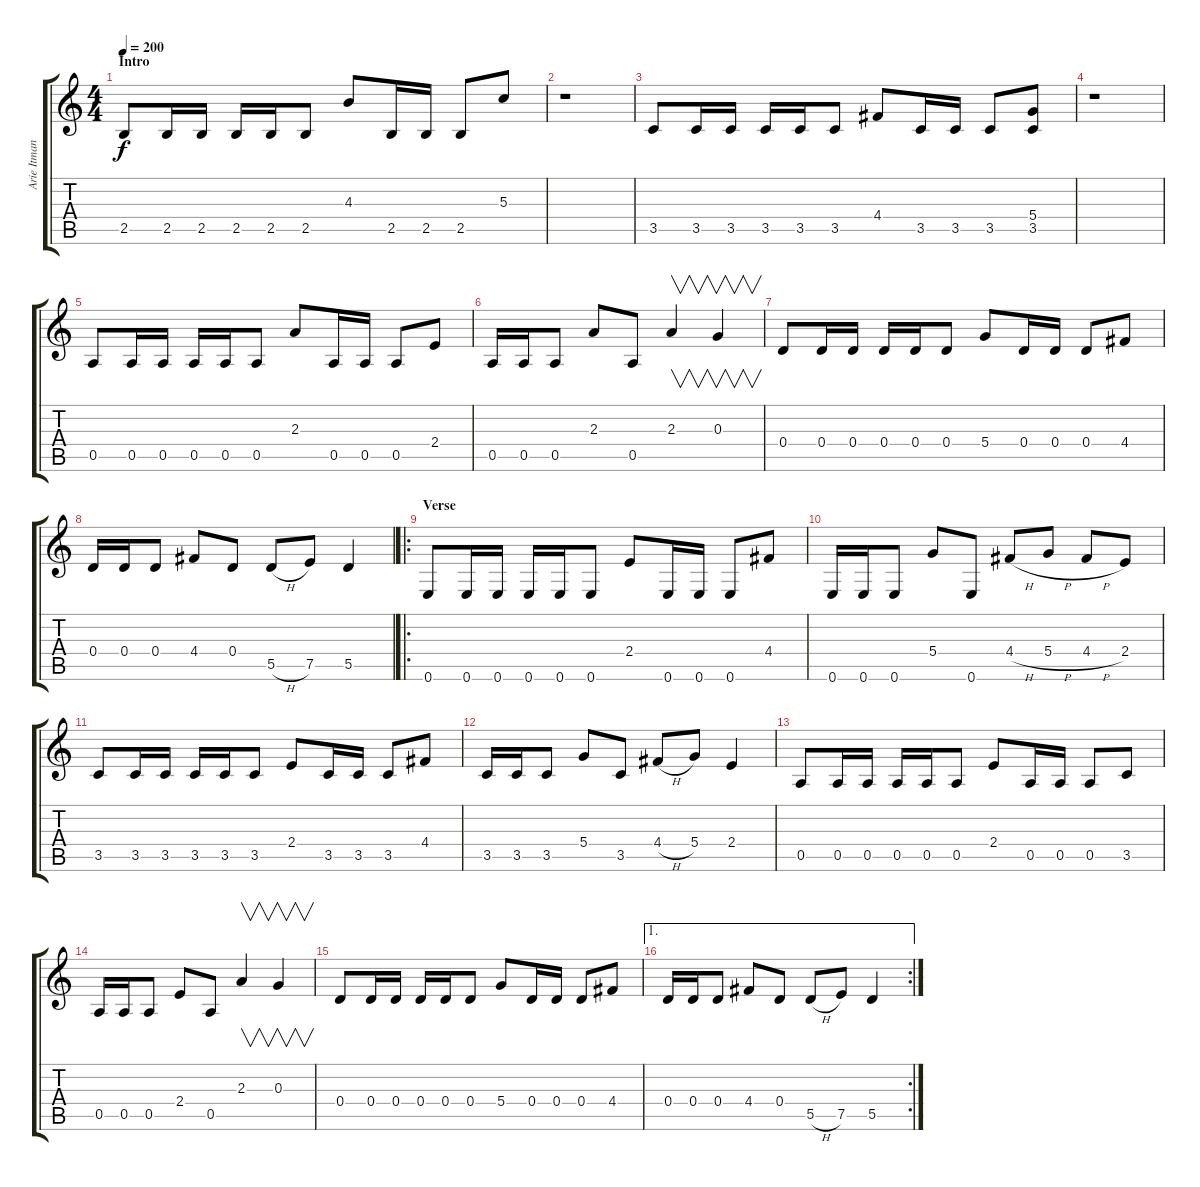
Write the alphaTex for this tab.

\track ("Arie Itman" "Arie Itman") {instrument distortionguitar}
\staff {score tabs}
\tuning (E4 B3 G3 D3 A2 E2) {hide}
\ts (4 4)
\section ("" "Intro")
\tempo 200
\clef g2
\ks c
2.5.8{dy f instrument distortionguitar} 2.5.16 2.5.16 2.5.16 2.5.16 2.5.8 4.3.8 2.5.16 2.5.16 2.5.8 5.3.8 |
r.1 |
3.5.8 3.5.16 3.5.16 3.5.16 3.5.16 3.5.8 4.4.8 3.5.16 3.5.16 3.5.8 (5.4 3.5).8 |
r.1 |
0.5.8 0.5.16 0.5.16 0.5.16 0.5.16 0.5.8 2.3.8 0.5.16 0.5.16 0.5.8 2.4.8 |
0.5.16 0.5.16 0.5.8 2.3.8 0.5.8 2.3.4{v} 0.3.4{v} |
0.4.8 0.4.16 0.4.16 0.4.16 0.4.16 0.4.8 5.4.8 0.4.16 0.4.16 0.4.8 4.4.8 |
0.4.16 0.4.16 0.4.8 4.4.8 0.4.8 5.5{h}.8 7.5.8 5.5.4 |
\ro
\section ("" "Verse")
0.6.8 0.6.16 0.6.16 0.6.16 0.6.16 0.6.8 2.4.8 0.6.16 0.6.16 0.6.8 4.4.8 |
0.6.16 0.6.16 0.6.8 5.4.8 0.6.8 4.4{h}.8 5.4{h}.8 4.4{h}.8 2.4.8 |
3.5.8 3.5.16 3.5.16 3.5.16 3.5.16 3.5.8 2.4.8 3.5.16 3.5.16 3.5.8 4.4.8 |
3.5.16 3.5.16 3.5.8 5.4.8 3.5.8 4.4{h}.8 5.4.8 2.4.4 |
0.5.8 0.5.16 0.5.16 0.5.16 0.5.16 0.5.8 2.4.8 0.5.16 0.5.16 0.5.8 3.5.8 |
0.5.16 0.5.16 0.5.8 2.4.8 0.5.8 2.3.4{v} 0.3.4{v} |
0.4.8 0.4.16 0.4.16 0.4.16 0.4.16 0.4.8 5.4.8 0.4.16 0.4.16 0.4.8 4.4.8 |
\ae 1
\rc 2
0.4.16 0.4.16 0.4.8 4.4.8 0.4.8 5.5{h}.8 7.5.8 5.5.4
